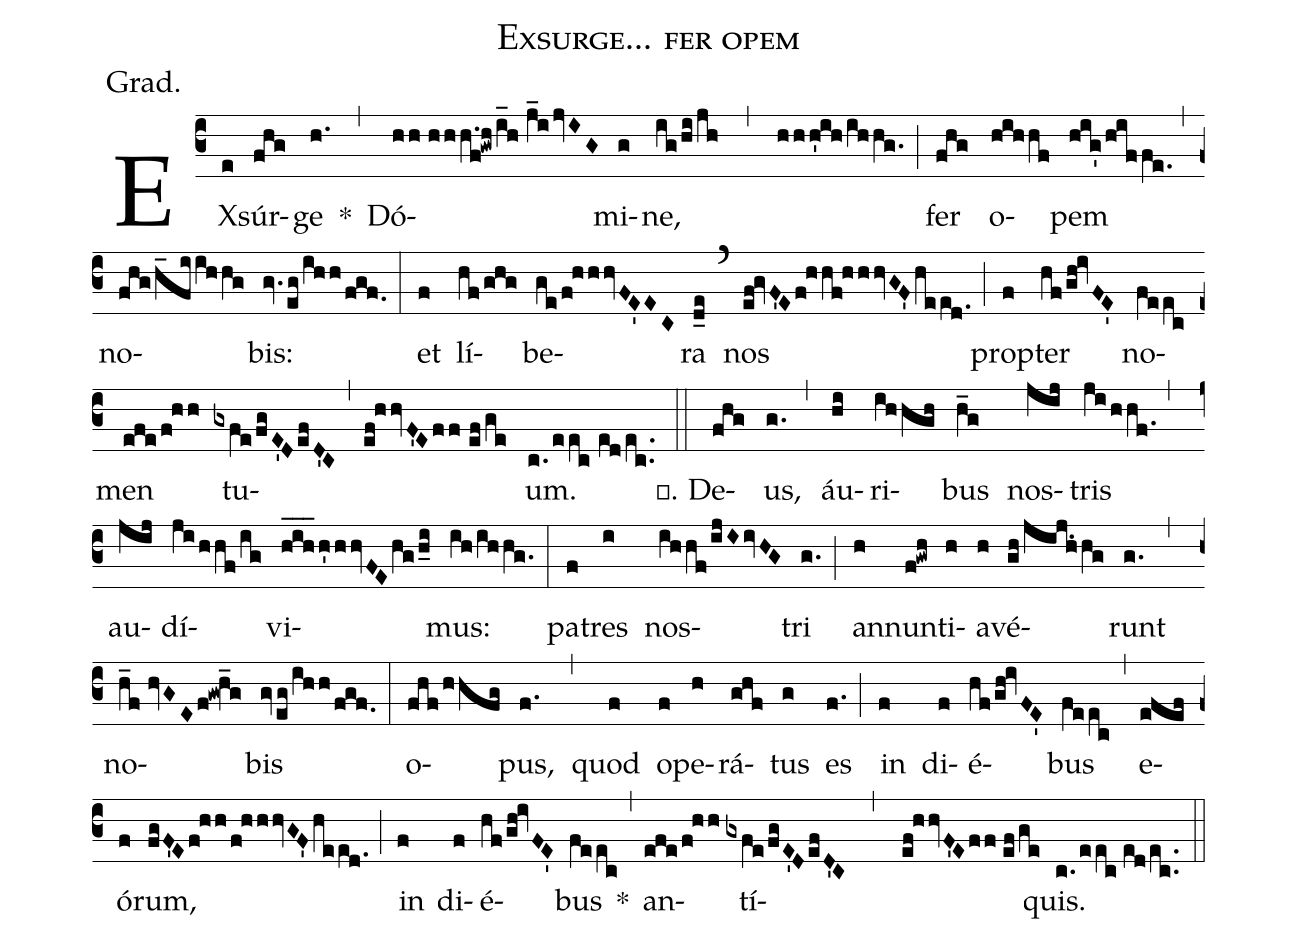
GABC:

name:Exsurge... fer opem;
annotation:Grad.;
mode:3;
office-part:Gradual;
%%
(c3) EX(e)súr(fhg)ge(h.) *(,)
Dó(hh//hhh.f!gwh/i_h//j_ijvIG)mi(g)ne,(ig/hi/jh,hhh'ih/ihhg.) (;)
fer(fhg) o(hihhf)pem(hig'/hiffe.) (,)
no(fhg/h_fiihhg)bis:(gv./eg/ihh/fgf.) (:)
et(f) lí(hf/ghg)be(ge/f!hhhvFE'EC)ra(d_e) (`)
nos(ef!gvF'Ef!hhf!hhhvGF'heed.) (;)
prop(f)ter(hf/gh!ivFE') no(feec)men(efe/f!hh) tu(gxfe/fgE'DefD'C,ef!hhvF'Eff//ef/ge)um.(c./eec//ed/ec..) (::)
℣. De(fhg)us,(g.) (,)
áu(hi)ri(ihhgh)bus(h_g) nos(jij)tris(ji/hhf.) (,)
au(jij)dí(ji/hhf/ig)vi(hih___h'hhvFEhg/h_i)mus:(ih/ihhg.) (:)
pa(f)tres(i) nos(ihhf/ijIivHG)tri(g.) (;)
an(h)nun(f!gwh)ti(h)a(h)vé(gh/ji.jhhg)runt(g.) (,)
no(h_f//hvGEf!gw!h_g)bis(gv/eg/ihh/fgf.) (:)
o(fhf/hhfg)pus,(f.) (,)
quod(f) o(f)pe(h)rá(ghf)tus(g) es(f.) (;)
in(f) di(f)é(hf/gh!ivFE')bus(feec) (,)
e(efef)ó(f)rum,(fgF'Ef!hh/f!hhhvGF'heed.) (;)
in(f) di(f)é(hf/gh!ivFE')bus(feec) *(,)
an(efe/f!hh)tí(gxfe/fgE'DefD'C , ef!hhvF'Eff//ef/ge)quis.(c./eec//ed/ec..) (::)
